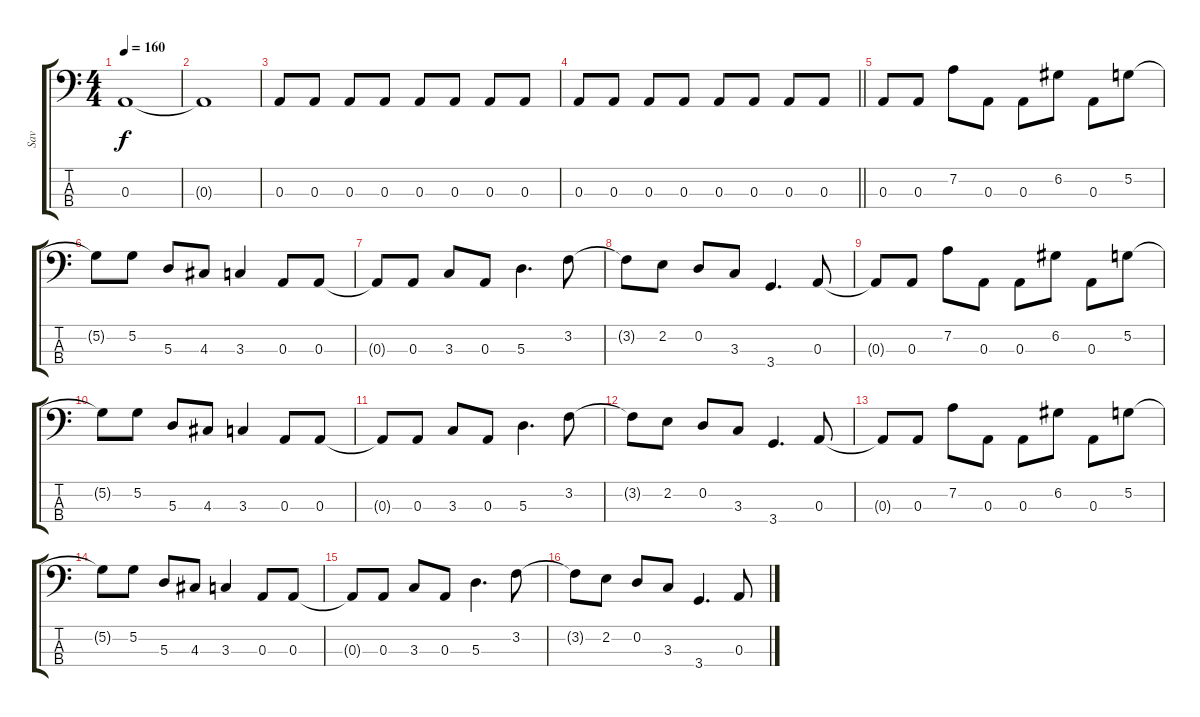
\track ("Sav" "Sav") {instrument electricbassfinger}
\staff {score tabs}
\tuning (G2 D2 A1 E1) {hide}
\ts (4 4)
\tempo 160
\clef f4
\ks c
0.3.1{dy f} |
0.3{t}.1 |
0.3.8 0.3.8 0.3.8 0.3.8 0.3.8 0.3.8 0.3.8 0.3.8 |
\barLineRight lightlight
0.3.8 0.3.8 0.3.8 0.3.8 0.3.8 0.3.8 0.3.8 0.3.8 |
0.3.8 0.3.8 7.2.8 0.3.8 0.3.8 6.2.8 0.3.8 5.2.8 |
5.2{t}.8 5.2.8 5.3.8 4.3.8 3.3.4 0.3.8 0.3.8 |
0.3{t}.8 0.3.8 3.3.8 0.3.8 5.3.4{d} 3.2.8 |
3.2{t}.8 2.2.8 0.2.8 3.3.8 3.4.4{d} 0.3.8 |
0.3{t}.8 0.3.8 7.2.8 0.3.8 0.3.8 6.2.8 0.3.8 5.2.8 |
5.2{t}.8 5.2.8 5.3.8 4.3.8 3.3.4 0.3.8 0.3.8 |
0.3{t}.8 0.3.8 3.3.8 0.3.8 5.3.4{d} 3.2.8 |
3.2{t}.8 2.2.8 0.2.8 3.3.8 3.4.4{d} 0.3.8 |
0.3{t}.8 0.3.8 7.2.8 0.3.8 0.3.8 6.2.8 0.3.8 5.2.8 |
5.2{t}.8 5.2.8 5.3.8 4.3.8 3.3.4 0.3.8 0.3.8 |
0.3{t}.8 0.3.8 3.3.8 0.3.8 5.3.4{d} 3.2.8 |
3.2{t}.8 2.2.8 0.2.8 3.3.8 3.4.4{d} 0.3.8
